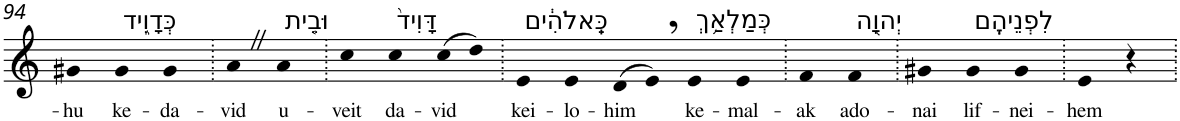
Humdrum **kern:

**kern	**text
*part1	*part1
*staff1	*staff1
*I"Piano	*
*I'Pno	*
!!LO:PB:g=z
*clefG2	*
*k[]	*
=94	=94
!	!LO:LY:b
4g#X	-hu
!LO:TX:a:t=כְּדָוִ֑יד	!
!	!LO:LY:b
4g#	ke-
!	!LO:LY:b
4g#	-da-
=95.	=95.
!	!LO:LY:b
4aZ	-vid
!LO:TX:a:t=וּבֵ֤ית	!
!	!LO:LY:b
4a	u-
=96.	=96.
!	!LO:LY:b
4cc	-veit
!LO:TX:a:t=דָּוִיד֙	!
!	!LO:LY:b
4cc	da-
!	!LO:LY:b
(>8cc	-vid
8dd)	.
=97.	=97.
!LO:TX:a:t=כֵּֽאלֹהִ֔ים	!
!	!LO:LY:b
4e	kei-
!	!LO:LY:b
4e	-lo-
!	!LO:LY:b
(>8d	-him
8e,)	.
!LO:TX:a:t=כְּמַלְאַ֥ךְ	!
!	!LO:LY:b
4e	ke-
!	!LO:LY:b
4e	-mal-
=98.	=98.
!	!LO:LY:b
4f	-ak
!LO:TX:a:t=יְהוָ֖ה	!
!	!LO:LY:b
4f	ado-
=99.	=99.
!	!LO:LY:b
4g#X	-nai
!LO:TX:a:t=לִפְנֵיהֶֽם	!
!	!LO:LY:b
4g#	lif-
!	!LO:LY:b
4g#	-nei-
=100.	=100.
!	!LO:LY:b
4e	-hem
4r	.
=.	=.
*-	*-
